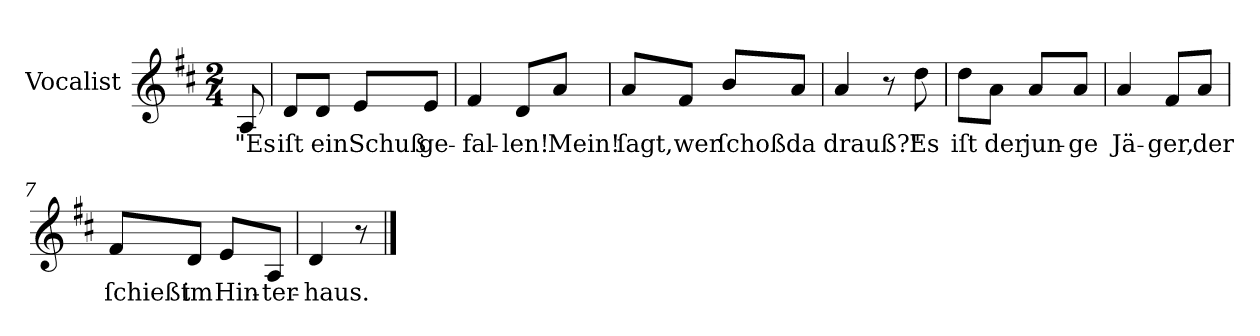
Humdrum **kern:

**kern	**text
*part1	*part1
*staff1	*staff1
*I"Vocalist	*
*clefG2	*
*k[f#c#]	*
*D:	*
*M2/4	*
=	=
8A	"Es
=1	=1
8d/L	iſt
8d/J	ein
8e/L	Schuß
8e/J	ge-
=2	=2
4f#	-fal-
8d/L	-len!
8a/J	Mein!
=3	=3
8a/L	ſagt,
8f#/J	wer
8b/L	ſchoß
8a/J	da
=4	=4
4a	drauß?"
8r	.
8dd	Es
=5	=5
8dd\L	iſt
8a\J	der
8a/L	jun-
8a/J	-ge
=6	=6
4a	Jä-
8f#/L	-ger,
8a/J	der
=7	=7
8f#/L	ſchießt
8d/J	im
8e/L	Hin-
8A/J	-ter-
=8	=8
4d	-haus.
8r	.
==	==
*-	*-
